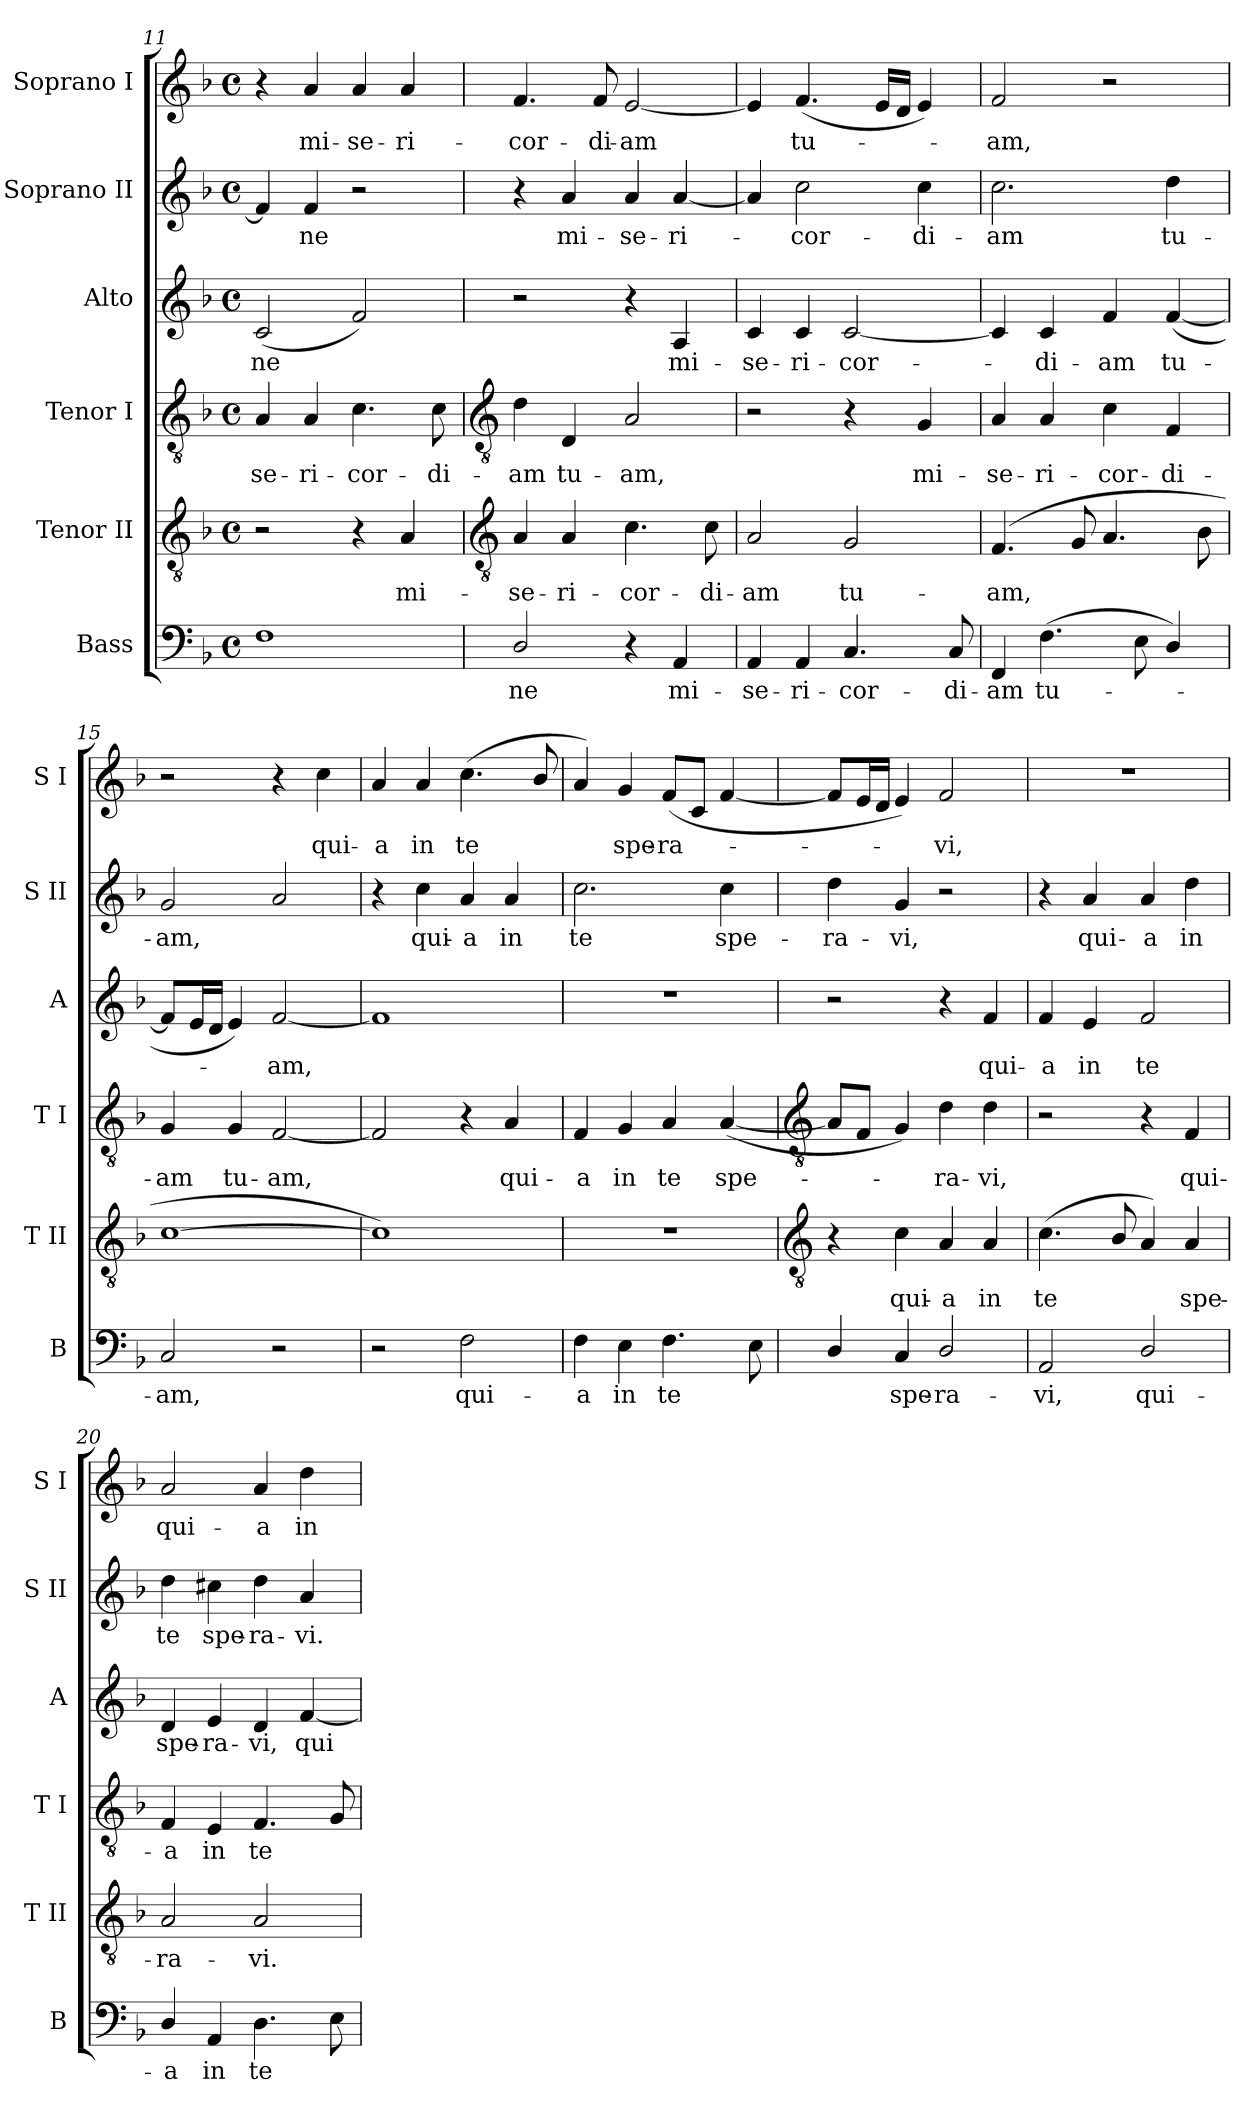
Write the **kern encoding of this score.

**kern	**text	**kern	**text	**kern	**text	**kern	**text	**kern	**text	**kern	**text
*part6	*part6	*part5	*part5	*part4	*part4	*part3	*part3	*part2	*part2	*part1	*part1
*staff6	*staff6	*staff5	*staff5	*staff4	*staff4	*staff3	*staff3	*staff2	*staff2	*staff1	*staff1
*I"Bass	*	*I"Tenor II	*	*I"Tenor I	*	*I"Alto	*	*I"Soprano II	*	*I"Soprano I	*
*I'B	*	*I'T II	*	*I'T I	*	*I'A	*	*I'S II	*	*I'S I	*
*clefF4	*	*clefGv2	*	*clefGv2	*	*clefG2	*	*clefG2	*	*clefG2	*
*k[b-]	*	*k[b-]	*	*k[b-]	*	*k[b-]	*	*k[b-]	*	*k[b-]	*
*F:	*	*F:	*	*F:	*	*F:	*	*F:	*	*F:	*
*M4/4	*	*M4/4	*	*M4/4	*	*M4/4	*	*M4/4	*	*M4/4	*
*met(c)	*	*met(c)	*	*met(c)	*	*met(c)	*	*met(c)	*	*met(c)	*
=11	=11	=11	=11	=11	=11	=11	=11	=11	=11	=11	=11
!	!	!	!	!	!LO:LY:b	!	!LO:LY:b	!	!	!	!
1F	.	2r	.	4A	-se-	(<2c	ne	4f]	.	4r	.
!	!	!	!	!	!LO:LY:b	!	!	!	!LO:LY:b	!	!LO:LY:b
.	.	.	.	4A	-ri-	.	.	4f	ne	4a	mi-
!	!	!	!	!	!LO:LY:b	!	!	!	!	!	!LO:LY:b
.	.	4r	.	4.c	-cor-	2f)	.	2r	.	4a	-se-
!	!	!	!LO:LY:b	!	!	!	!	!	!	!	!LO:LY:b
.	.	4A	mi-	.	.	.	.	.	.	4a	-ri-
!	!	!	!	!	!LO:LY:b	!	!	!	!	!	!
.	.	.	.	8c	-di-	.	.	.	.	.	.
!!LO:LB:g=z
=12	=12	=12	=12	=12	=12	=12	=12	=12	=12	=12	=12
*	*	*clefGv2	*	*clefGv2	*	*	*	*	*	*	*
!	!LO:LY:b	!	!LO:LY:b	!	!LO:LY:b	!	!	!	!	!	!LO:LY:b
2D/	ne	4A	-se-	4d	-am	2r	.	4r	.	4.f	-cor-
!	!	!	!LO:LY:b	!	!LO:LY:b	!	!	!	!LO:LY:b	!	!
.	.	4A	-ri-	4D	tu-	.	.	4a	mi-	.	.
!	!	!	!	!	!	!	!	!	!	!	!LO:LY:b
.	.	.	.	.	.	.	.	.	.	8f	-di-
!	!	!	!LO:LY:b	!	!LO:LY:b	!	!	!	!LO:LY:b	!	!LO:LY:b
4r	.	4.c	-cor-	2A	-am,	4r	.	4a	-se-	[2e	-am
!	!LO:LY:b	!	!	!	!	!	!LO:LY:b	!	!LO:LY:b	!	!
4AA	mi-	.	.	.	.	4A	mi-	[4a	-ri-	.	.
!	!	!	!LO:LY:b	!	!	!	!	!	!	!	!
.	.	8c	-di-	.	.	.	.	.	.	.	.
=13	=13	=13	=13	=13	=13	=13	=13	=13	=13	=13	=13
!	!LO:LY:b	!	!LO:LY:b	!	!	!	!LO:LY:b	!	!	!	!
4AA	-se-	2A	-am	2r	.	4c	-se-	4a]	.	4e]	.
!	!LO:LY:b	!	!	!	!	!	!LO:LY:b	!	!LO:LY:b	!	!LO:LY:b
4AA	-ri-	.	.	.	.	4c	-ri-	2cc	cor-	(<4.f	tu-
!	!LO:LY:b	!	!LO:LY:b	!	!	!	!LO:LY:b	!	!	!	!
4.C	-cor-	2G	tu-	4r	.	[2c	-cor-	.	.	.	.
.	.	.	.	.	.	.	.	.	.	16eLL	.
.	.	.	.	.	.	.	.	.	.	16dJJ	.
!	!	!	!	!	!LO:LY:b	!	!	!	!LO:LY:b	!	!
.	.	.	.	4G	mi-	.	.	4cc	-di-	4e)	.
!	!LO:LY:b	!	!	!	!	!	!	!	!	!	!
8C	-di-	.	.	.	.	.	.	.	.	.	.
=14	=14	=14	=14	=14	=14	=14	=14	=14	=14	=14	=14
!	!LO:LY:b	!	!LO:LY:b	!	!LO:LY:b	!	!	!	!LO:LY:b	!	!LO:LY:b
4FF	-am	(<4.F	-am,	4A	-se-	4c]	.	2.cc	-am	2f	am,
!	!LO:LY:b	!	!	!	!LO:LY:b	!	!LO:LY:b	!	!	!	!
(>4.F	tu-	.	.	4A	-ri-	4c	di-	.	.	.	.
.	.	8G	.	.	.	.	.	.	.	.	.
!	!	!	!	!	!LO:LY:b	!	!LO:LY:b	!	!	!	!
.	.	4.A	.	4c	-cor-	4f	-am	.	.	2r	.
8E	.	.	.	.	.	.	.	.	.	.	.
!	!	!	!	!	!LO:LY:b	!	!LO:LY:b	!	!LO:LY:b	!	!
4D/)	.	.	.	4F	-di-	(<[4f	tu-	4dd	tu-	.	.
.	.	8B-	.	.	.	.	.	.	.	.	.
=15	=15	=15	=15	=15	=15	=15	=15	=15	=15	=15	=15
!	!LO:LY:b	!	!	!	!LO:LY:b	!	!	!	!LO:LY:b	!	!
2C	am,	[1c	.	4G	-am	8fL]	.	2g	-am,	2r	.
.	.	.	.	.	.	16eL	.	.	.	.	.
.	.	.	.	.	.	16dJJ	.	.	.	.	.
!	!	!	!	!	!LO:LY:b	!	!	!	!	!	!
.	.	.	.	4G	tu-	4e)	.	.	.	.	.
!	!	!	!	!	!LO:LY:b	!	!LO:LY:b	!	!	!	!
2r	.	.	.	[2F	-am,	[2f	am,	2a	.	4r	.
!	!	!	!	!	!	!	!	!	!	!	!LO:LY:b
.	.	.	.	.	.	.	.	.	.	4cc	qui-
=16	=16	=16	=16	=16	=16	=16	=16	=16	=16	=16	=16
!	!	!	!	!	!	!	!	!	!	!	!LO:LY:b
2r	.	1c])	.	2F]	.	1f]	.	4r	.	4a	-a
!	!	!	!	!	!	!	!	!	!LO:LY:b	!	!LO:LY:b
.	.	.	.	.	.	.	.	4cc	qui-	4a	in
!	!LO:LY:b	!	!	!	!	!	!	!	!LO:LY:b	!	!LO:LY:b
2F	qui-	.	.	4r	.	.	.	4a	-a	(<4.cc	te
!	!	!	!	!	!LO:LY:b	!	!	!	!LO:LY:b	!	!
.	.	.	.	4A	qui-	.	.	4a	in	.	.
.	.	.	.	.	.	.	.	.	.	8b-/	.
=17	=17	=17	=17	=17	=17	=17	=17	=17	=17	=17	=17
!	!LO:LY:b	!	!	!	!LO:LY:b	!	!	!	!LO:LY:b	!	!
4F	-a	1r	.	4F	-a	1r	.	2.cc	te	4a)	.
!	!LO:LY:b	!	!	!	!LO:LY:b	!	!	!	!	!	!LO:LY:b
4E	in	.	.	4G	in	.	.	.	.	4g	spe-
!	!LO:LY:b	!	!	!	!LO:LY:b	!	!	!	!	!	!LO:LY:b
4.F	te	.	.	4A	te	.	.	.	.	(<8fL	-ra-
.	.	.	.	.	.	.	.	.	.	8cJ	.
!	!	!	!	!	!LO:LY:b	!	!	!	!LO:LY:b	!	!
.	.	.	.	(<[4A	spe-	.	.	4cc	spe-	[4f	.
8E	.	.	.	.	.	.	.	.	.	.	.
!!LO:LB:g=z
=18	=18	=18	=18	=18	=18	=18	=18	=18	=18	=18	=18
*	*	*clefGv2	*	*clefGv2	*	*	*	*	*	*	*
!	!	!	!	!	!	!	!	!	!LO:LY:b	!	!
4D/	.	4r	.	8AL]	.	2r	.	4dd	-ra-	8fL]	.
.	.	.	.	8FJ	.	.	.	.	.	16eL	.
.	.	.	.	.	.	.	.	.	.	16dJJ	.
!	!LO:LY:b	!	!LO:LY:b	!	!	!	!	!	!LO:LY:b	!	!
4C	spe-	4c	qui-	4G)	.	.	.	4g	-vi,	4e)	.
!	!LO:LY:b	!	!LO:LY:b	!	!LO:LY:b	!	!	!	!	!	!LO:LY:b
2D/	-ra-	4A	-a	4d	ra-	4r	.	2r	.	2f	vi,
!	!	!	!LO:LY:b	!	!LO:LY:b	!	!LO:LY:b	!	!	!	!
.	.	4A	in	4d	-vi,	4f	qui-	.	.	.	.
=19	=19	=19	=19	=19	=19	=19	=19	=19	=19	=19	=19
!	!LO:LY:b	!	!LO:LY:b	!	!	!	!LO:LY:b	!	!	!	!
2AA	-vi,	(<4.c	te	2r	.	4f	-a	4r	.	1r	.
!	!	!	!	!	!	!	!LO:LY:b	!	!LO:LY:b	!	!
.	.	.	.	.	.	4e	in	4a	qui-	.	.
.	.	8B-/	.	.	.	.	.	.	.	.	.
!	!LO:LY:b	!	!	!	!	!	!LO:LY:b	!	!LO:LY:b	!	!
2D/	qui-	4A)	.	4r	.	2f	te	4a	-a	.	.
!	!	!	!LO:LY:b	!	!LO:LY:b	!	!	!	!LO:LY:b	!	!
.	.	4A	spe-	4F	qui-	.	.	4dd	in	.	.
=20	=20	=20	=20	=20	=20	=20	=20	=20	=20	=20	=20
!	!LO:LY:b	!	!LO:LY:b	!	!LO:LY:b	!	!LO:LY:b	!	!LO:LY:b	!	!LO:LY:b
4D/	-a	2A	-ra-	4F	-a	4d	spe-	4dd	te	2a	qui-
!	!LO:LY:b	!	!	!	!LO:LY:b	!	!LO:LY:b	!	!LO:LY:b	!	!
4AA	in	.	.	4E	in	4e	-ra-	4cc#X	spe-	.	.
!	!LO:LY:b	!	!LO:LY:b	!	!LO:LY:b	!	!LO:LY:b	!	!LO:LY:b	!	!LO:LY:b
4.D	te	2A	-vi.	4.F	te	4d	-vi,	4dd	-ra-	4a	-a
!	!	!	!	!	!	!	!LO:LY:b	!	!LO:LY:b	!	!LO:LY:b
.	.	.	.	.	.	[4f	qui-	4a	-vi.	4dd	in
8E	.	.	.	8G	.	.	.	.	.	.	.
=	=	=	=	=	=	=	=	=	=	=	=
*-	*-	*-	*-	*-	*-	*-	*-	*-	*-	*-	*-
